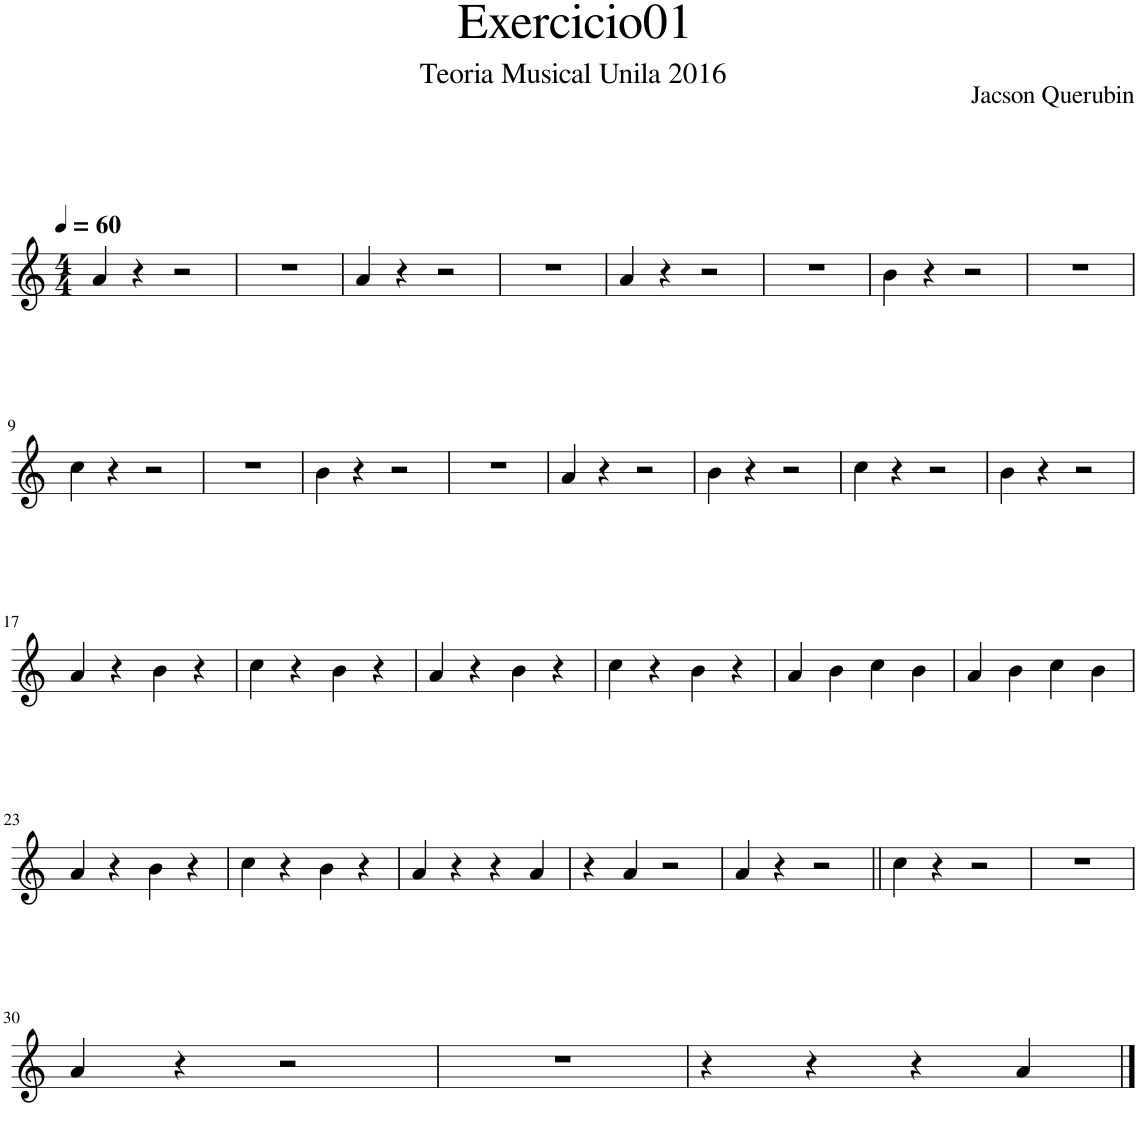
**kern
*part1
*staff1
*I"Piano
*I'Pno.
*clefG2
*k[]
*M4/4
*MM60
=1
4a/
4r
2r
=2
1r
=3
4a/
4r
2r
=4
1r
=5
4a/
4r
2r
=6
1r
=7
4b\
4r
2r
=8
1r
!!LO:LB:g=z
=9
4cc\
4r
2r
=10
1r
=11
4b\
4r
2r
=12
1r
=13
4a/
4r
2r
=14
4b\
4r
2r
=15
4cc\
4r
2r
=16
4b\
4r
2r
!!LO:LB:g=z
=17
4a/
4r
4b\
4r
=18
4cc\
4r
4b\
4r
=19
4a/
4r
4b\
4r
=20
4cc\
4r
4b\
4r
=21
4a/
4b\
4cc\
4b\
=22
4a/
4b\
4cc\
4b\
!!LO:LB:g=z
=23
4a/
4r
4b\
4r
=24
4cc\
4r
4b\
4r
=25
4a/
4r
4r
4a/
=26
4r
4a/
2r
=27
4a/
4r
2r
=28||
4cc\
4r
2r
=29
1r
!!LO:LB:g=z
=30
4a/
4r
2r
=31
1r
=32
4r
4r
4r
4a/
==
*-
